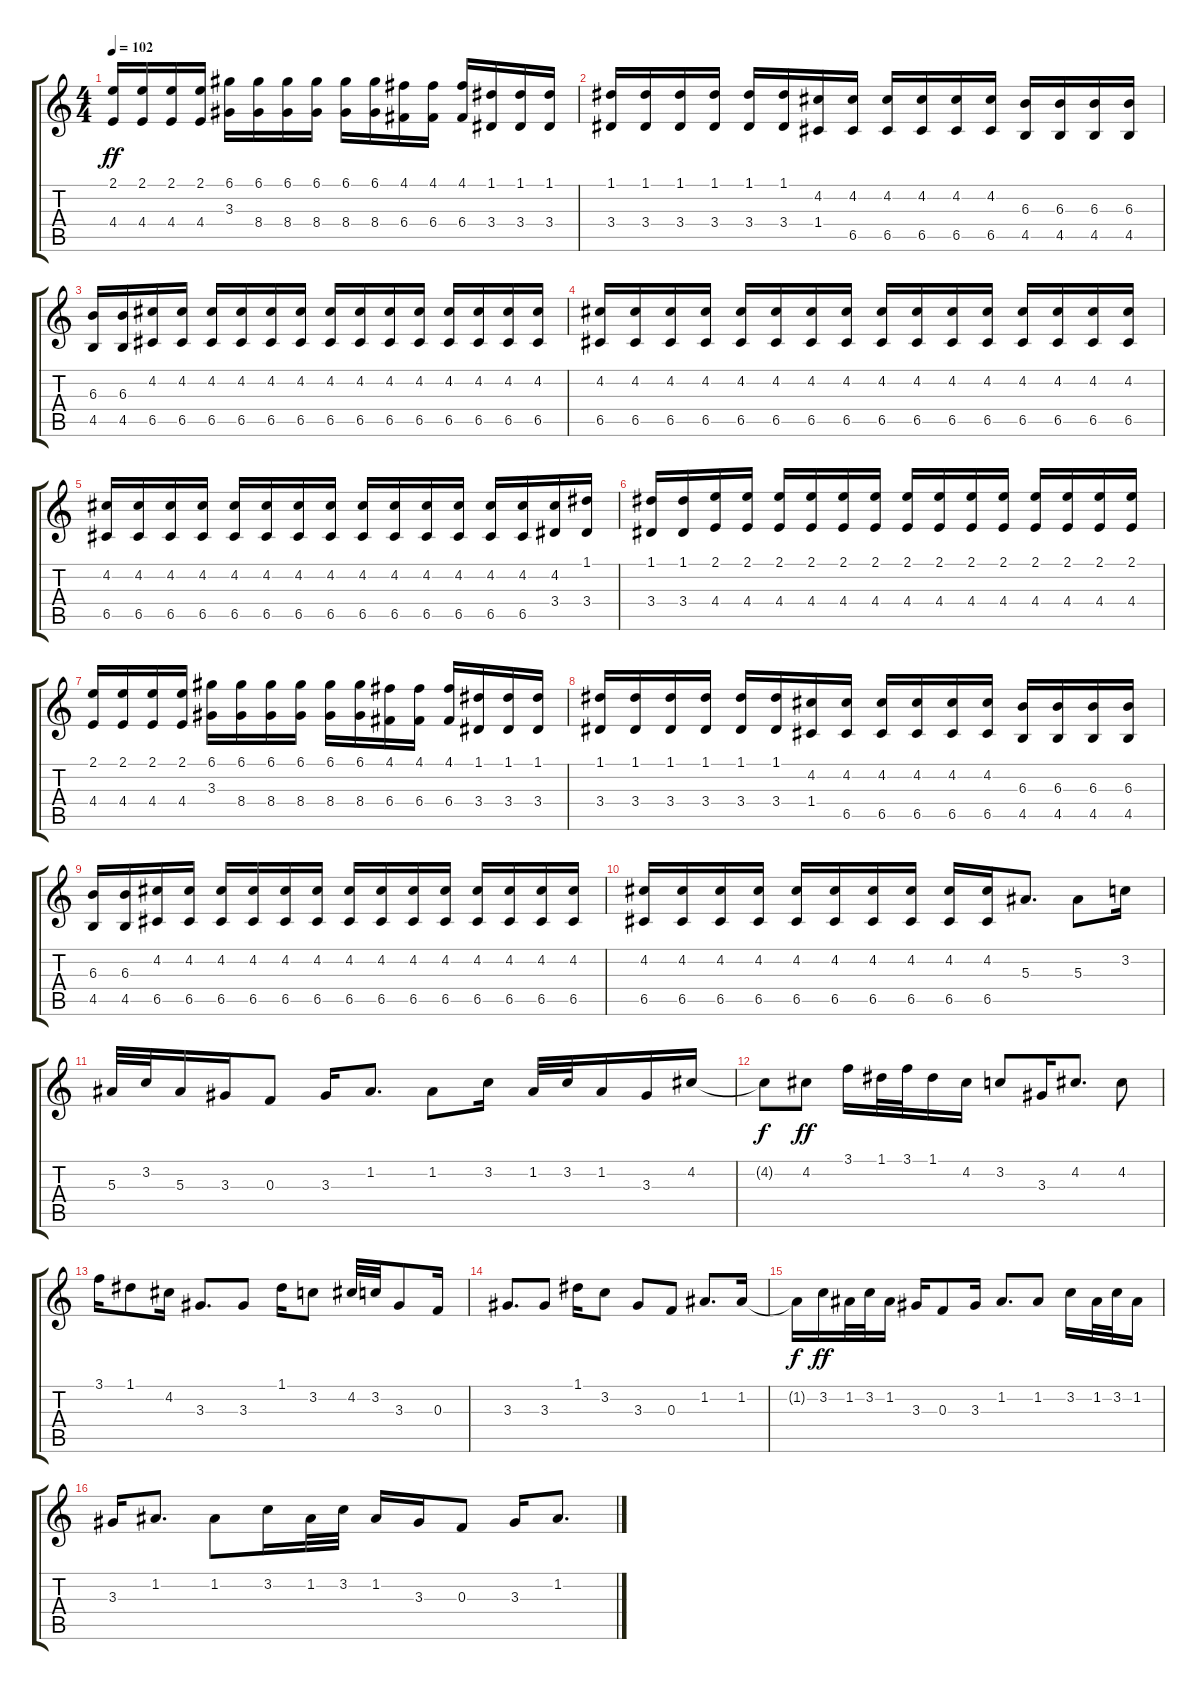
\track "" {instrument distortionguitar}
\staff {score tabs}
\tuning (D4 A3 F3 C3 G2 D2) {hide}
\ts (4 4)
\tempo 102
\clef g2
\ks c
(2.1 4.4).16{dy ff} (2.1 4.4).16 (2.1 4.4).16 (2.1 4.4).16 (6.1 3.3).16 (6.1 8.4).16 (6.1 8.4).16 (6.1 8.4).16 (6.1 8.4).16 (6.1 8.4).16 (4.1 6.4).16 (4.1 6.4).16 (4.1 6.4).16 (1.1 3.4).16 (1.1 3.4).16 (1.1 3.4).16 |
(1.1 3.4).16 (1.1 3.4).16 (1.1 3.4).16 (1.1 3.4).16 (1.1 3.4).16 (1.1 3.4).16 (4.2 1.4).16 (4.2 6.5).16 (4.2 6.5).16 (4.2 6.5).16 (4.2 6.5).16 (4.2 6.5).16 (6.3 4.5).16 (6.3 4.5).16 (6.3 4.5).16 (6.3 4.5).16 |
(6.3 4.5).16 (6.3 4.5).16 (4.2 6.5).16 (4.2 6.5).16 (4.2 6.5).16 (4.2 6.5).16 (4.2 6.5).16 (4.2 6.5).16 (4.2 6.5).16 (4.2 6.5).16 (4.2 6.5).16 (4.2 6.5).16 (4.2 6.5).16 (4.2 6.5).16 (4.2 6.5).16 (4.2 6.5).16 |
(4.2 6.5).16 (4.2 6.5).16 (4.2 6.5).16 (4.2 6.5).16 (4.2 6.5).16 (4.2 6.5).16 (4.2 6.5).16 (4.2 6.5).16 (4.2 6.5).16 (4.2 6.5).16 (4.2 6.5).16 (4.2 6.5).16 (4.2 6.5).16 (4.2 6.5).16 (4.2 6.5).16 (4.2 6.5).16 |
(4.2 6.5).16 (4.2 6.5).16 (4.2 6.5).16 (4.2 6.5).16 (4.2 6.5).16 (4.2 6.5).16 (4.2 6.5).16 (4.2 6.5).16 (4.2 6.5).16 (4.2 6.5).16 (4.2 6.5).16 (4.2 6.5).16 (4.2 6.5).16 (4.2 6.5).16 (4.2 3.4).16 (1.1 3.4).16 |
(1.1 3.4).16 (1.1 3.4).16 (2.1 4.4).16 (2.1 4.4).16 (2.1 4.4).16 (2.1 4.4).16 (2.1 4.4).16 (2.1 4.4).16 (2.1 4.4).16 (2.1 4.4).16 (2.1 4.4).16 (2.1 4.4).16 (2.1 4.4).16 (2.1 4.4).16 (2.1 4.4).16 (2.1 4.4).16 |
(2.1 4.4).16 (2.1 4.4).16 (2.1 4.4).16 (2.1 4.4).16 (6.1 3.3).16 (6.1 8.4).16 (6.1 8.4).16 (6.1 8.4).16 (6.1 8.4).16 (6.1 8.4).16 (4.1 6.4).16 (4.1 6.4).16 (4.1 6.4).16 (1.1 3.4).16 (1.1 3.4).16 (1.1 3.4).16 |
(1.1 3.4).16 (1.1 3.4).16 (1.1 3.4).16 (1.1 3.4).16 (1.1 3.4).16 (1.1 3.4).16 (4.2 1.4).16 (4.2 6.5).16 (4.2 6.5).16 (4.2 6.5).16 (4.2 6.5).16 (4.2 6.5).16 (6.3 4.5).16 (6.3 4.5).16 (6.3 4.5).16 (6.3 4.5).16 |
(6.3 4.5).16 (6.3 4.5).16 (4.2 6.5).16 (4.2 6.5).16 (4.2 6.5).16 (4.2 6.5).16 (4.2 6.5).16 (4.2 6.5).16 (4.2 6.5).16 (4.2 6.5).16 (4.2 6.5).16 (4.2 6.5).16 (4.2 6.5).16 (4.2 6.5).16 (4.2 6.5).16 (4.2 6.5).16 |
(4.2 6.5).16 (4.2 6.5).16 (4.2 6.5).16 (4.2 6.5).16 (4.2 6.5).16 (4.2 6.5).16 (4.2 6.5).16 (4.2 6.5).16 (4.2 6.5).16 (4.2 6.5).16 5.3.8{d} 5.3.8 3.2.16 |
5.3.32 3.2.32 5.3.16 3.3.16 0.3.8 3.3.16 1.2.8{d} 1.2.8 3.2.16 1.2.32 3.2.32 1.2.16 3.3.16 4.2.16 |
4.2{t}.8{dy f} 4.2.8{dy ff} 3.1.16 1.1.32 3.1.32 1.1.16 4.2.16 3.2.8 3.3.16 4.2.8{d} 4.2.8 |
3.1.16 1.1.8 4.2.16 3.3.8{d} 3.3.8 1.1.16 3.2.8 4.2.32 3.2.32 3.3.8 0.3.16 |
3.3.8{d} 3.3.8 1.1.16 3.2.8 3.3.8 0.3.8 1.2.8{d} 1.2.16 |
1.2{t}.16{dy f} 3.2.16{dy ff} 1.2.32 3.2.32 1.2.16 3.3.16 0.3.8 3.3.16 1.2.8{d} 1.2.8 3.2.16 1.2.32 3.2.32 1.2.16 |
3.3.16 1.2.8{d} 1.2.8 3.2.16 1.2.32 3.2.32 1.2.16 3.3.16 0.3.8 3.3.16 1.2.8{d}
